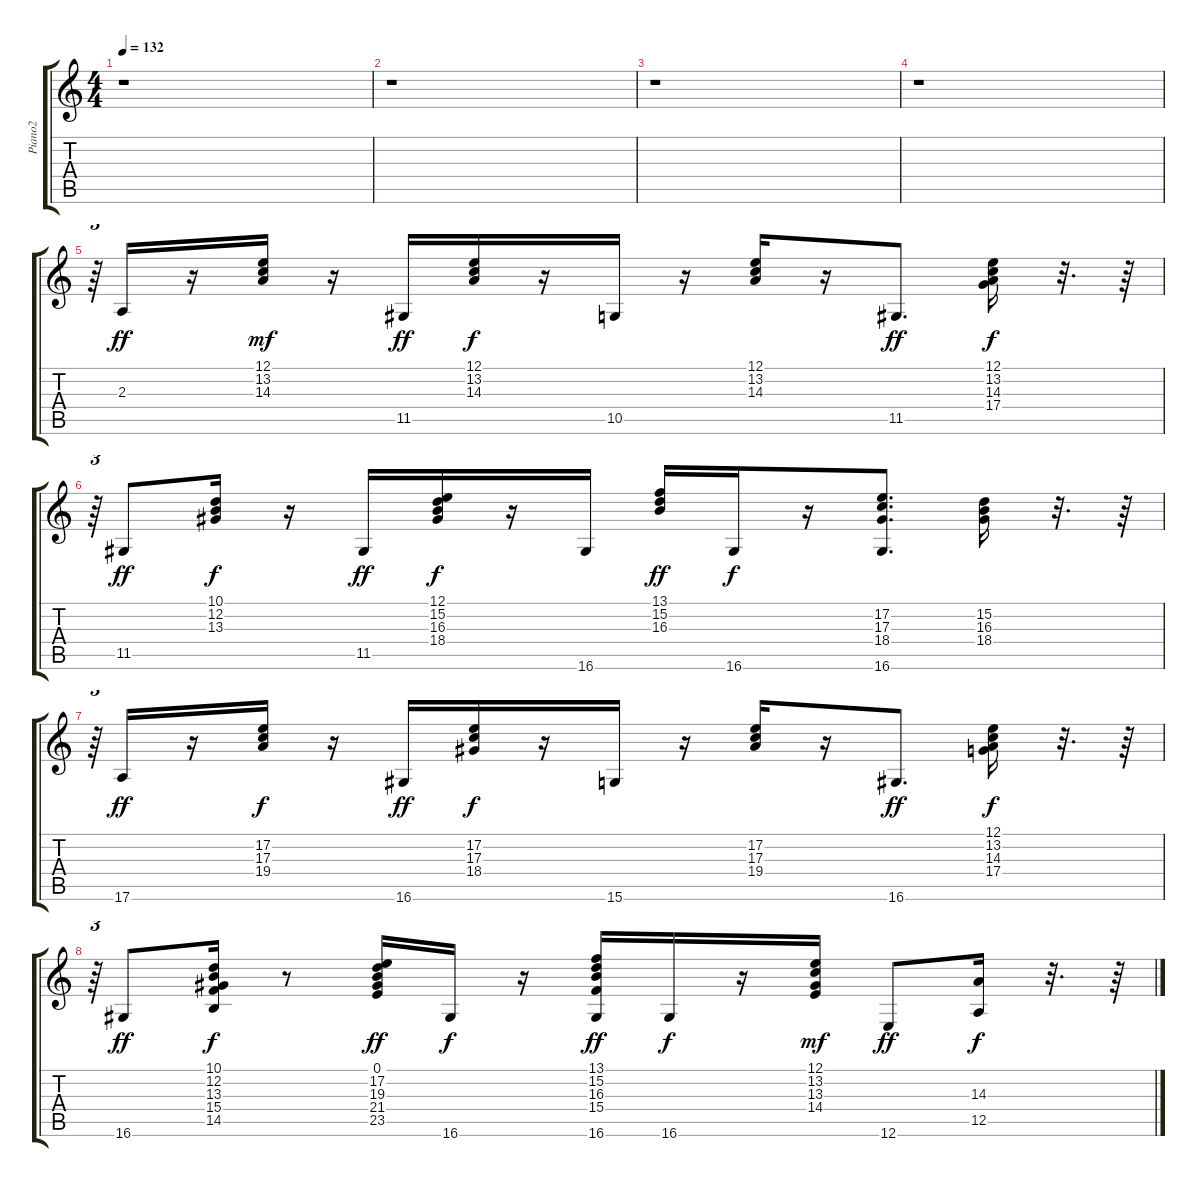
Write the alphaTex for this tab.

\track ("Piano2" "Piano2") {instrument accordion}
\staff {score tabs}
\tuning (E4 B3 G3 D3 A2 E2) {hide}
\ts (4 4)
\tempo 132
\clef g2
\ks c
r.1{dy f} |
r.1 |
r.1 |
r.1 |
r.64{tu (3 2)} 2.3.16{dy ff balance 6 instrument acousticgrandpiano} r.16 (12.1 13.2 14.3).16{dy mf} r.16 11.5.16{dy ff} (12.1 13.2 14.3).16{dy f} r.16 10.5.16 r.16 (12.1 13.2 14.3).16 r.16 11.5.8{d dy ff} (12.1 13.2 14.3 17.4).16{dy f} r.32{d} r.64 |
r.64{tu (3 2)} 11.5.8{dy ff} (10.1 12.2 13.3).16{dy f} r.16 11.5.16{dy ff} (12.1 15.2 16.3 18.4).16{dy f} r.16 16.6.16 (13.1 15.2 16.3).16{dy ff} 16.6.16{dy f} r.16 (17.2 17.3 18.4 16.6).8{d} (15.2 16.3 18.4).16 r.32{d} r.64 |
r.64{tu (3 2)} 17.6.16{dy ff} r.16 (17.2 17.3 19.4).16{dy f} r.16 16.6.16{dy ff} (17.2 17.3 18.4).16{dy f} r.16 15.6.16 r.16 (17.2 17.3 19.4).16 r.16 16.6.8{d dy ff} (12.1 13.2 14.3 17.4).16{dy f} r.32{d} r.64 |
r.64{tu (3 2)} 16.6.8{dy ff} (10.1 12.2 13.3 15.4 14.5).16{dy f} r.8 (0.1 17.2 19.3 21.4 23.5).16{dy ff} 16.6.16{dy f} r.16 (13.1 15.2 16.3 15.4 16.6).16{dy ff} 16.6.16{dy f} r.16 (12.1 13.2 13.3 14.4).16{dy mf} 12.6.8{dy ff} (14.3 12.5).16{dy f} r.32{d} r.64
